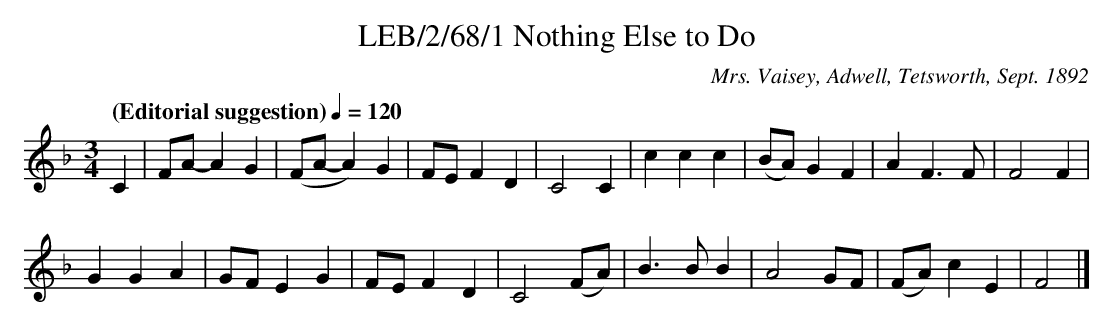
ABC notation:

X:1
T:LEB/2/68/1 Nothing Else to Do
C:Mrs. Vaisey, Adwell, Tetsworth, Sept. 1892
L:1/8
Q:"(Editorial suggestion)" 1/4=120
M:3/4
K:F
C2 | FA-A2 G2 | (FA-A2) G2 | FE F2 D2 | C4 C2 | c2 c2 c2 | (BA) G2 F2 | A2 F3 F | F4 F2 |
G2 G2 A2 | GF E2 G2 | FE F2 D2 | C4 (FA) | B3 B B2 | A4 GF | (FA) c2 E2 | F4 |]
